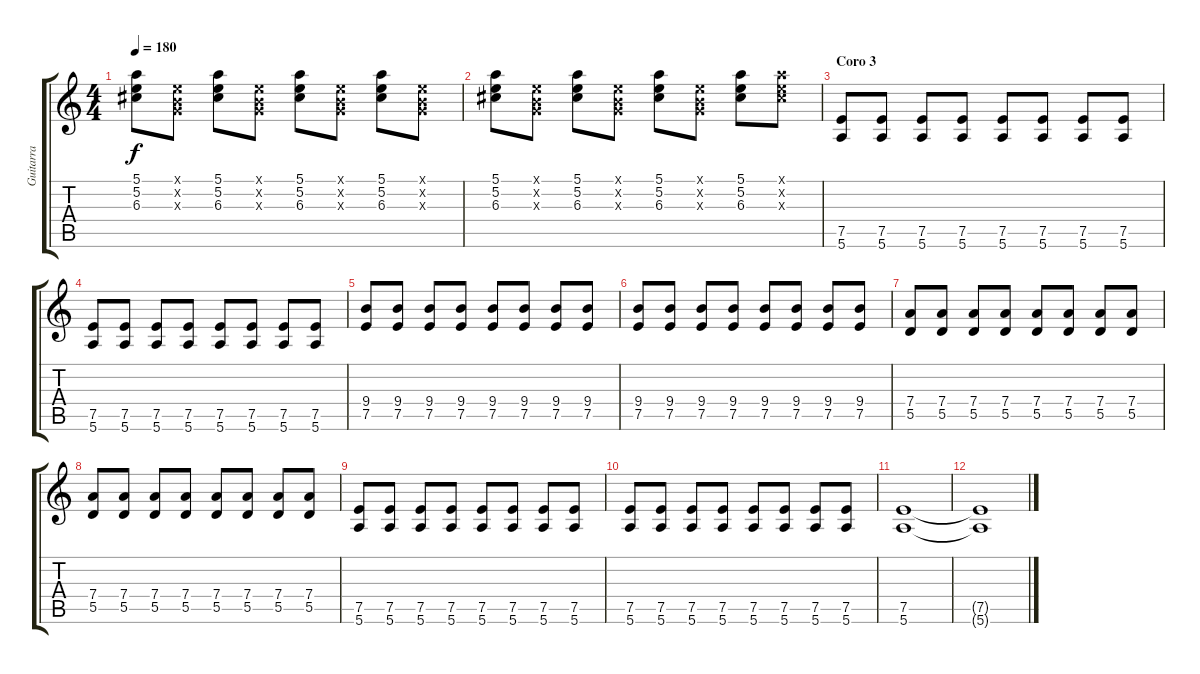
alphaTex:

\track ("Guitarra" "Guitarra") {instrument overdrivenguitar}
\staff {score tabs}
\tuning (E4 B3 G3 D3 A2 E2) {hide}
\ts (4 4)
\tempo 180
\clef g2
\ks c
(5.1 5.2 6.3).8{dy f} (0.1{x} 0.2{x} 0.3{x}).8 (5.1 5.2 6.3).8 (0.1{x} 0.2{x} 0.3{x}).8 (5.1 5.2 6.3).8 (0.1{x} 0.2{x} 0.3{x}).8 (5.1 5.2 6.3).8 (0.1{x} 0.2{x} 0.3{x}).8 |
(5.1 5.2 6.3).8 (0.1{x} 0.2{x} 0.3{x}).8 (5.1 5.2 6.3).8 (0.1{x} 0.2{x} 0.3{x}).8 (5.1 5.2 6.3).8 (0.1{x} 0.2{x} 0.3{x}).8 (5.1 5.2 6.3).8 (5.1{x} 5.2{x} 6.3{x}).8 |
\section ("" "Coro 3")
(7.5 5.6).8 (7.5 5.6).8 (7.5 5.6).8 (7.5 5.6).8 (7.5 5.6).8 (7.5 5.6).8 (7.5 5.6).8 (7.5 5.6).8 |
(7.5 5.6).8 (7.5 5.6).8 (7.5 5.6).8 (7.5 5.6).8 (7.5 5.6).8 (7.5 5.6).8 (7.5 5.6).8 (7.5 5.6).8 |
(9.4 7.5).8 (9.4 7.5).8 (9.4 7.5).8 (9.4 7.5).8 (9.4 7.5).8 (9.4 7.5).8 (9.4 7.5).8 (9.4 7.5).8 |
(9.4 7.5).8 (9.4 7.5).8 (9.4 7.5).8 (9.4 7.5).8 (9.4 7.5).8 (9.4 7.5).8 (9.4 7.5).8 (9.4 7.5).8 |
(7.4 5.5).8 (7.4 5.5).8 (7.4 5.5).8 (7.4 5.5).8 (7.4 5.5).8 (7.4 5.5).8 (7.4 5.5).8 (7.4 5.5).8 |
(7.4 5.5).8 (7.4 5.5).8 (7.4 5.5).8 (7.4 5.5).8 (7.4 5.5).8 (7.4 5.5).8 (7.4 5.5).8 (7.4 5.5).8 |
(7.5 5.6).8 (7.5 5.6).8 (7.5 5.6).8 (7.5 5.6).8 (7.5 5.6).8 (7.5 5.6).8 (7.5 5.6).8 (7.5 5.6).8 |
(7.5 5.6).8 (7.5 5.6).8 (7.5 5.6).8 (7.5 5.6).8 (7.5 5.6).8 (7.5 5.6).8 (7.5 5.6).8 (7.5 5.6).8 |
(7.5 5.6).1 |
(7.5{t} 5.6{t}).1
